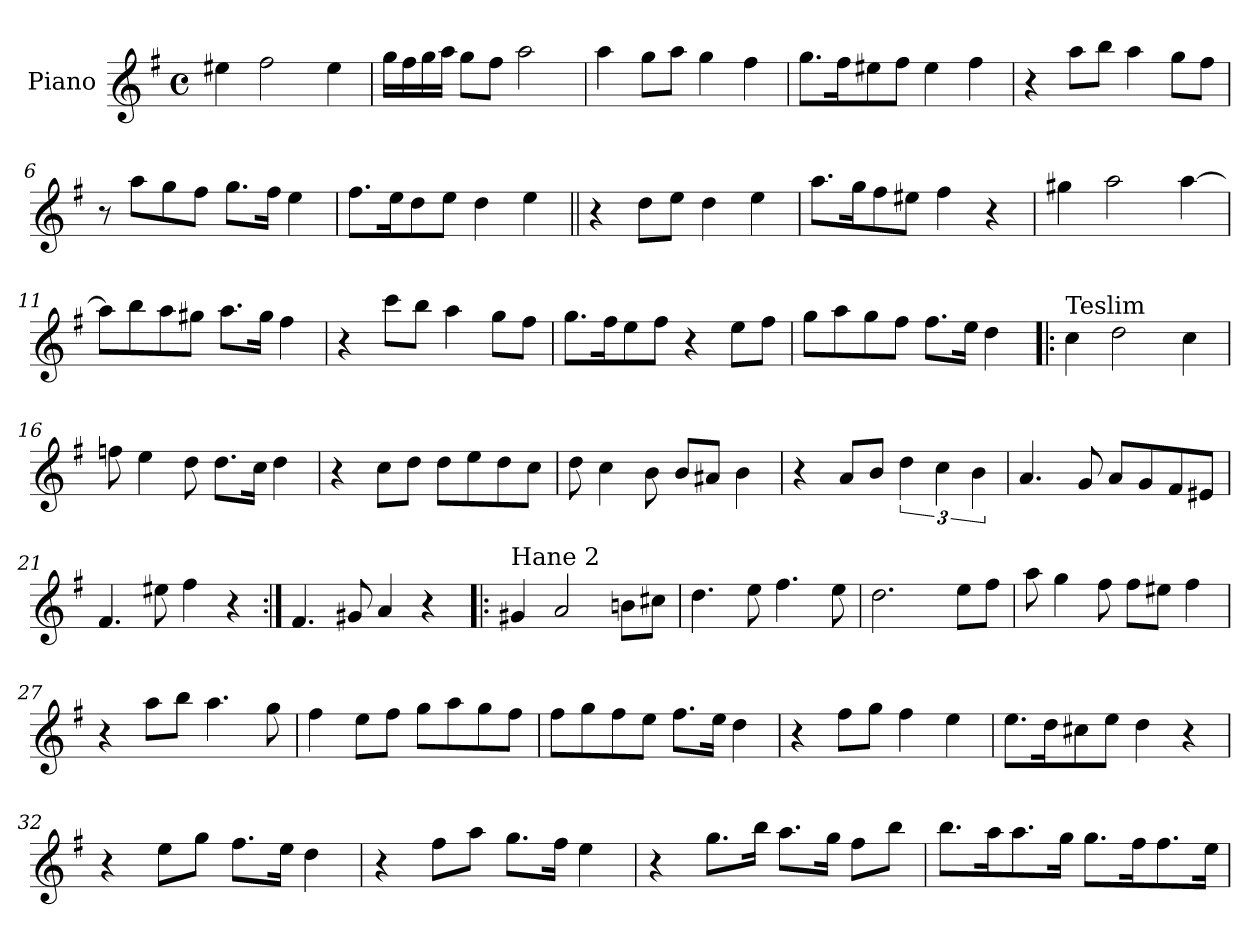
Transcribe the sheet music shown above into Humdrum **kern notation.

**kern
*part1
*staff1
*I"Piano
*I'Pno.
*clefG2
*k[f#]
*M4/4
*met(c)
=1
4ee#X\
2ff#\
4ee#\
=2
16gg\LL
16ff#\
16gg\
16aa\JJ
8gg\L
8ff#\J
2aa\
=3
4aa\
8gg\L
8aa\J
4gg\
4ff#\
=4
8.gg\L
16ff#\K
8ee#X\
8ff#\J
4ee#\
4ff#\
=5
4r
8aa\L
8bb\J
4aa\
8gg\L
8ff#\J
!!LO:LB:g=z
=6
8r
8aa\L
8gg\
8ff#\J
8.gg\L
16ff#\Jk
4ee\
=7
8.ff#\L
16ee\K
8dd\
8ee\J
4dd\
4ee\
=8||
4r
8dd\L
8ee\J
4dd\
4ee\
=9
8.aa\L
16gg\K
8ff#\
8ee#X\J
4ff#\
4r
=10
4gg#X\
2aa\
[4aa\
!!LO:LB:g=z
=11
8aa\L]
8bb\
8aa\
8gg#X\J
8.aa\L
16gg#\Jk
4ff#\
!!LO:LB:g=z
=12
4r
8ccc\L
8bb\J
4aa\
8gg\L
8ff#\J
=13
8.gg\L
16ff#\K
8ee\
8ff#\J
4r
8ee\L
8ff#\J
=14
8gg\L
8aa\
8gg\
8ff#\J
8.ff#\L
16ee\Jk
4dd\
=15!|:
!LO:TX:a:t=Teslim
4cc\
2dd\
4cc\
=16
8ffn\
4ee\
8dd\
8.dd\L
16cc\Jk
4dd\
!!LO:LB:g=z
=17
4r
8cc\L
8dd\J
8dd\L
8ee\
8dd\
8cc\J
=18
8dd\
4cc\
8b\
8b/L
8a#X/J
4b\
=19
4r
8a/L
8b/J
6dd\
6cc\
6b\
=20
4.a/
8g/
8a/L
8g/
8f#/
8e#X/J
=21
4.f#/
8ee#X\
4ff#\
4r
=22:|!
4.f#/
8g#X/
4a/
4r
!!LO:LB:g=z
=23!|:
!LO:TX:a:t=Hane 2
4g#X/
2a/
8bn\L
8cc#X\J
=24
4.dd\
8ee\
4.ff#\
8ee\
=25
2.dd\
8ee\L
8ff#\J
=26
8aa\
4gg\
8ff#\
8ff#\L
8ee#X\J
4ff#\
=27
4r
8aa\L
8bb\J
4.aa\
8gg\
=28
4ff#\
8ee\L
8ff#\J
8gg\L
8aa\
8gg\
8ff#\J
!!LO:LB:g=z
=29
8ff#\L
8gg\
8ff#\
8ee\J
8.ff#\L
16ee\Jk
4dd\
=30
4r
8ff#\L
8gg\J
4ff#\
4ee\
=31
8.ee\L
16dd\K
8cc#X\
8ee\J
4dd\
4r
=32
4r
8ee\L
8gg\J
8.ff#\L
16ee\Jk
4dd\
=33
4r
8ff#\L
8aa\J
8.gg\L
16ff#\Jk
4ee\
!!LO:LB:g=z
=34
4r
8.gg\L
16bb\Jk
8.aa\L
16gg\Jk
8ff#\L
8bb\J
=35
8.bb\L
16aa\K
8.aa\
16gg\Jk
8.gg\L
16ff#\K
8.ff#\
16ee\Jk
=
*-
